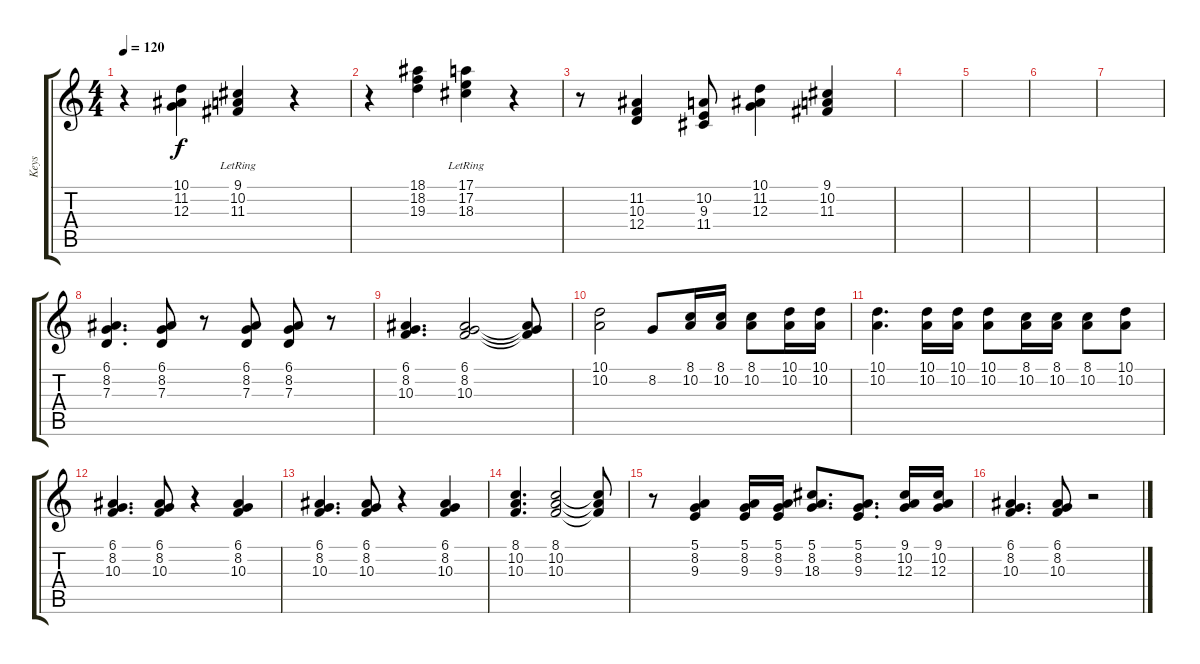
\track ("Keys" "Keys") {instrument percussiveorgan}
\staff {score tabs}
\tuning (E4 B3 G3 D3 A2 E2) {hide}
\ts (4 4)
\tempo 120
\clef g2
\ks c
r.4{dy f} (10.1 11.2 12.3).4 (9.1{lr} 10.2{lr} 11.3{lr}).4 r.4 |
r.4 (18.1 18.2 19.3).4 (17.1{lr} 17.2{lr} 18.3{lr}).4 r.4 |
r.8 (11.2 10.3 12.4).4 (10.2 9.3 11.4).8 (10.1 11.2 12.3).4 (9.1 10.2 11.3).4 |
|
|
|
|
(6.1 8.2 7.3).4{d instrument percussiveorgan} (6.1 8.2 7.3).8 r.8 (6.1 8.2 7.3).8 (6.1 8.2 7.3).8 r.8 |
(6.1 8.2 10.3).4{d} (6.1 8.2 10.3).2 (6.1{t} 8.2{t} 10.3{t}).8 |
(10.1 10.2).2 8.2.8 (8.1 10.2).16 (8.1 10.2).16 (8.1 10.2).8 (10.1 10.2).16 (10.1 10.2).16 |
(10.1 10.2).4{d} (10.1 10.2).16 (10.1 10.2).16 (10.1 10.2).8 (8.1 10.2).16 (8.1 10.2).16 (8.1 10.2).8 (10.1 10.2).8 |
(6.1 8.2 10.3).4{d} (6.1 8.2 10.3).8 r.4 (6.1 8.2 10.3).4 |
(6.1 8.2 10.3).4{d} (6.1 8.2 10.3).8 r.4 (6.1 8.2 10.3).4 |
(8.1 10.2 10.3).4{d} (8.1 10.2 10.3).2 (8.1{t} 10.2{t} 10.3{t}).8 |
r.8 (5.1 8.2 9.3).4 (5.1 8.2 9.3).16 (5.1 8.2 9.3).16 (5.1 8.2 18.3).8{d} (5.1 8.2 9.3).8{d} (9.1 10.2 12.3).16 (9.1 10.2 12.3).16 |
(6.1 8.2 10.3).4{d} (6.1 8.2 10.3).8 r.2
